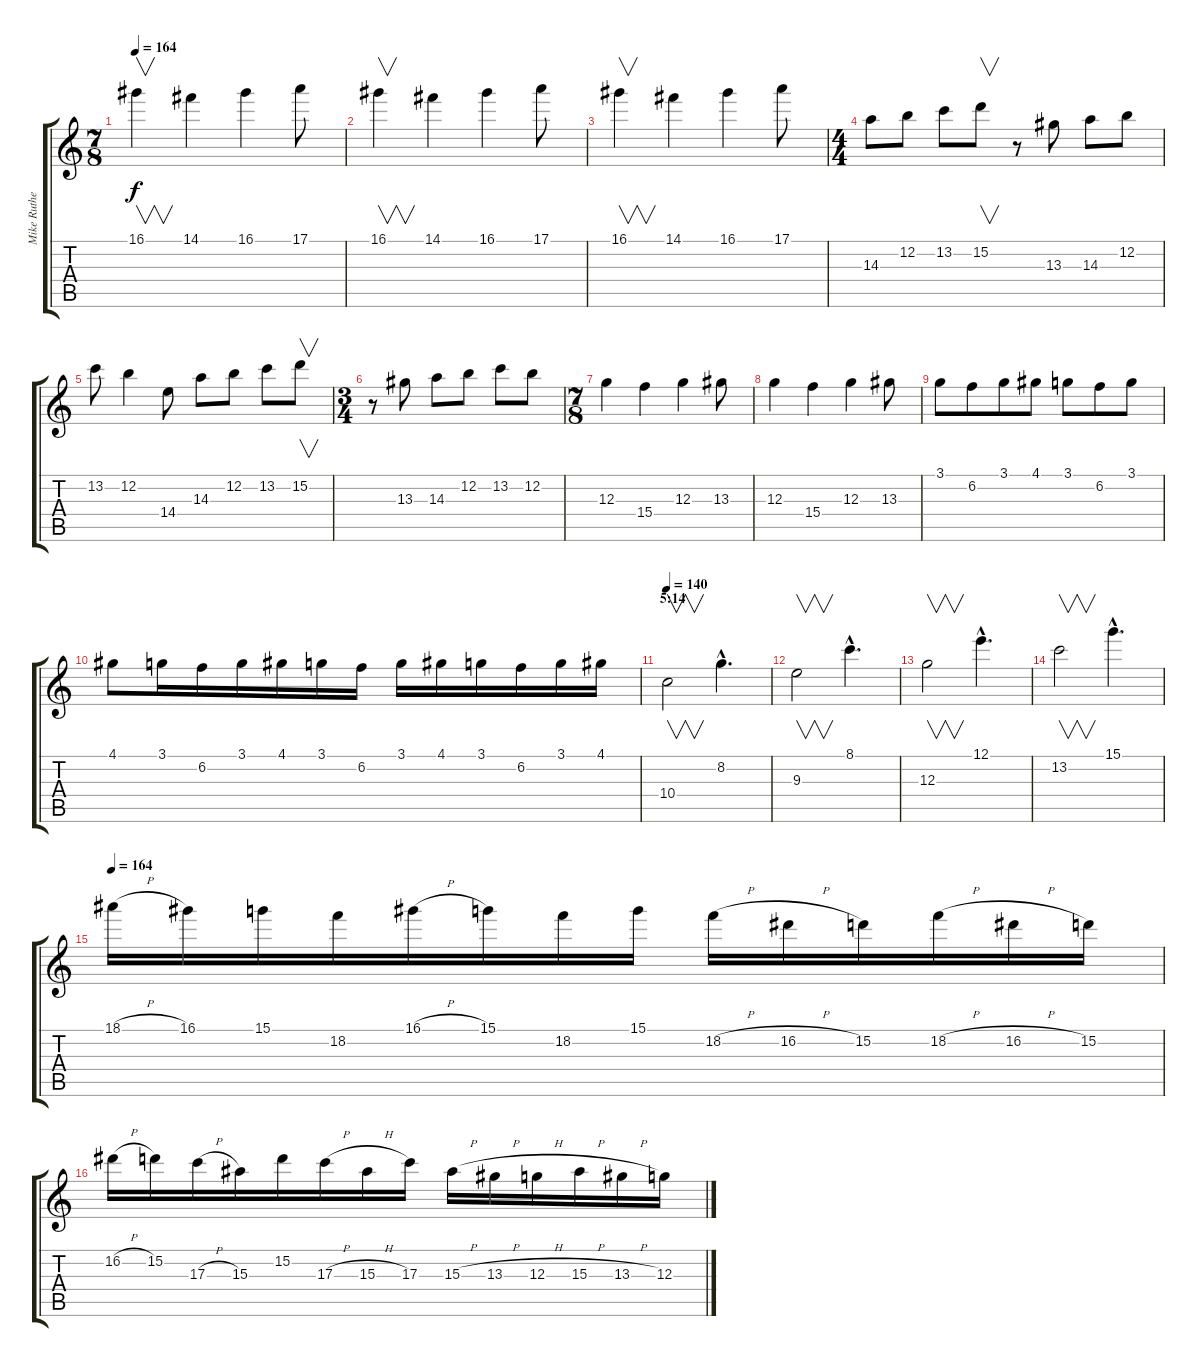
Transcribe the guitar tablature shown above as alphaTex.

\track ("Mike Rutherford (guitar 1)" "Mike Ruthe") {instrument electricguitarclean}
\staff {score tabs}
\tuning (E4 B3 G3 D3 A2 E2) {hide}
\ts (7 8)
\tempo 164
\clef g2
\ks c
16.1.4{v dy f} 14.1.4 16.1.4 17.1.8 |
16.1.4{v} 14.1.4 16.1.4 17.1.8 |
16.1.4{v} 14.1.4 16.1.4 17.1.8 |
\ts (4 4)
14.3.8 12.2.8 13.2.8 15.2.8{v} r.8 13.3.8 14.3.8 12.2.8 |
13.2.8 12.2.4 14.4.8 14.3.8 12.2.8 13.2.8 15.2.8{v} |
\ts (3 4)
r.8 13.3.8 14.3.8 12.2.8 13.2.8 12.2.8 |
\ts (7 8)
12.3.4 15.4.4 12.3.4 13.3.8 |
12.3.4 15.4.4 12.3.4 13.3.8 |
3.1.8 6.2.8 3.1.8 4.1.8 3.1.8 6.2.8 3.1.8 |
4.1.8 3.1.16 6.2.16 3.1.16 4.1.16 3.1.16 6.2.16 3.1.16 4.1.16 3.1.16 6.2.16 3.1.16 4.1.16 |
\section ("" "5:14")
\tempo 140
10.4.2{v} 8.2{hac}.4{d} |
9.3.2{v} 8.1{hac}.4{d} |
12.3.2{v} 12.1{hac}.4{d} |
13.2.2{v} 15.1{hac}.4{d} |
\tempo 164
18.1{h}.16 16.1.16 15.1.16 18.2.16 16.1{h}.16 15.1.16 18.2.16 15.1.16 18.2{h}.16 16.2{h}.16 15.2.16 18.2{h}.16 16.2{h}.16 15.2.16 |
16.2{h}.16 15.2.16 17.3{h}.16 15.3.16 15.2.16 17.3{h}.16 15.3{h}.16 17.3.16 15.3{h}.16 13.3{h}.16 12.3{h}.16 15.3{h}.16 13.3{h}.16 12.3.16
